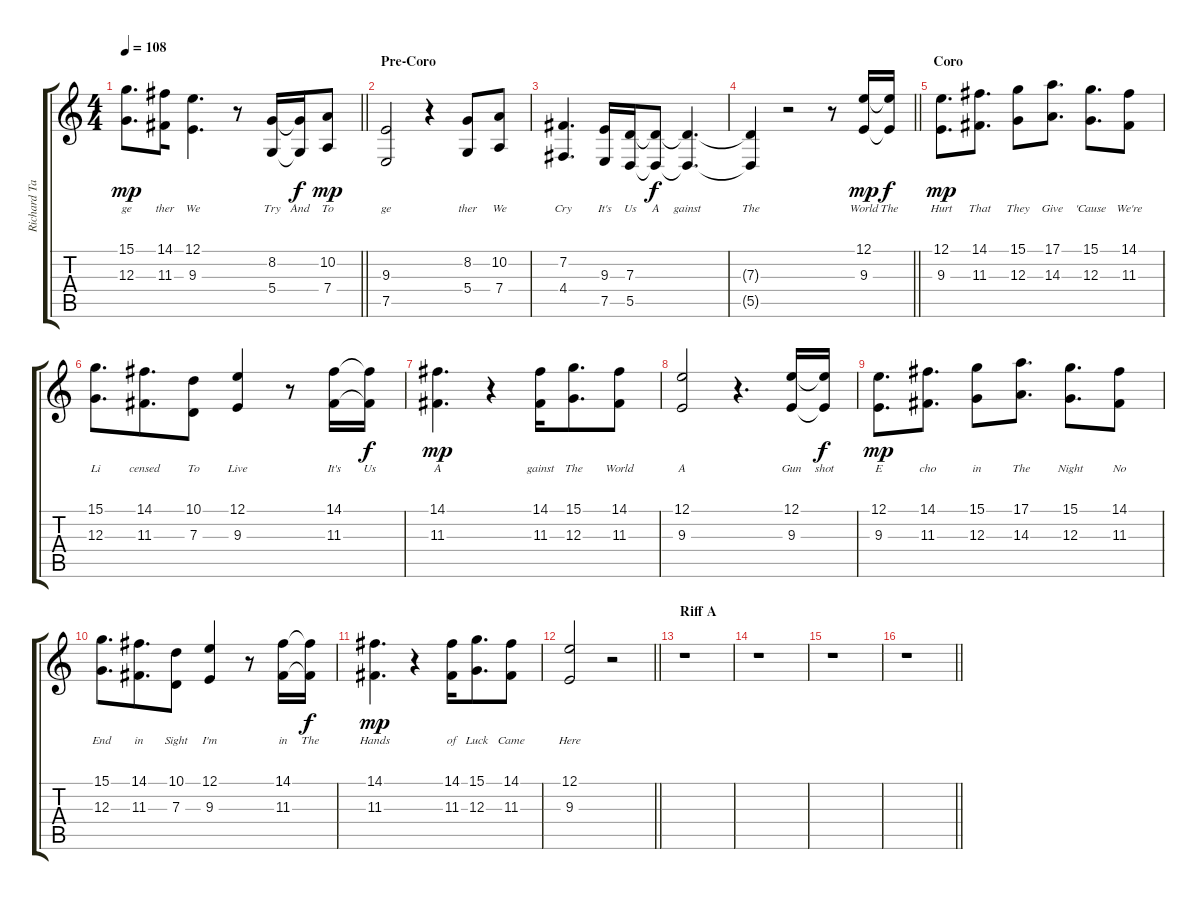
\track ("Richard Taylor" "Richard Ta") {instrument englishhorn}
\staff {score tabs}
\tuning (E4 B3 G3 D3 A2 E2) {hide}
\ts (4 4)
\tempo 108
\clef g2
\barLineRight lightlight
\ks c
(15.1 12.3).8{d lyrics (0 "ge") lyrics (1 "") lyrics (2 "") lyrics (3 "") lyrics (4 "") dy mp beam merge} (14.1 11.3).16{lyrics (0 "ther") lyrics (1 "") lyrics (2 "") lyrics (3 "") lyrics (4 "") beam merge} (12.1 9.3).4{d lyrics (0 "We") lyrics (1 "") lyrics (2 "") lyrics (3 "") lyrics (4 "")} r.8 (8.2 5.4).16{lyrics (0 "Try") lyrics (1 "") lyrics (2 "") lyrics (3 "") lyrics (4 "")} (8.2{t} 5.4{t}).16{lyrics (0 "And") lyrics (1 "") lyrics (2 "") lyrics (3 "") lyrics (4 "") dy f} (10.2 7.4).8{lyrics (0 "To") lyrics (1 "") lyrics (2 "") lyrics (3 "") lyrics (4 "") dy mp} |
\section ("" "Pre-Coro")
(9.3 7.5).2{lyrics (0 "ge") lyrics (1 "") lyrics (2 "") lyrics (3 "") lyrics (4 "")} r.4 (8.2 5.4).8{lyrics (0 "ther") lyrics (1 "") lyrics (2 "") lyrics (3 "") lyrics (4 "")} (10.2 7.4).8{lyrics (0 "We") lyrics (1 "") lyrics (2 "") lyrics (3 "") lyrics (4 "")} |
(7.2 4.4).4{d lyrics (0 "Cry") lyrics (1 "") lyrics (2 "") lyrics (3 "") lyrics (4 "")} (9.3 7.5).16{lyrics (0 "It's") lyrics (1 "") lyrics (2 "") lyrics (3 "") lyrics (4 "")} (7.3 5.5).16{lyrics (0 "Us") lyrics (1 "") lyrics (2 "") lyrics (3 "") lyrics (4 "") beam merge} (7.3{t} 5.5{t}).8{lyrics (0 "A") lyrics (1 "") lyrics (2 "") lyrics (3 "") lyrics (4 "") dy f} (7.3{t} 5.5{t}).4{d lyrics (0 "gainst") lyrics (1 "") lyrics (2 "") lyrics (3 "") lyrics (4 "")} |
\barLineRight lightlight
(7.3{t} 5.5{t}).4{lyrics (0 "The") lyrics (1 "") lyrics (2 "") lyrics (3 "") lyrics (4 "")} r.2 r.8{instrument lead2sawtooth} (12.1 9.3).16{lyrics (0 "World") lyrics (1 "") lyrics (2 "") lyrics (3 "") lyrics (4 "") dy mp} (12.1{t} 9.3{t}).16{lyrics (0 "The") lyrics (1 "") lyrics (2 "") lyrics (3 "") lyrics (4 "") dy f} |
\section ("" "Coro")
(12.1 9.3).8{d lyrics (0 "Hurt") lyrics (1 "") lyrics (2 "") lyrics (3 "") lyrics (4 "") dy mp instrument lead2sawtooth beam merge} (14.1 11.3).8{d lyrics (0 "That") lyrics (1 "") lyrics (2 "") lyrics (3 "") lyrics (4 "") beam split} (15.1 12.3).8{lyrics (0 "They") lyrics (1 "") lyrics (2 "") lyrics (3 "") lyrics (4 "") beam merge} (17.1 14.3).8{d lyrics (0 "Give") lyrics (1 "") lyrics (2 "") lyrics (3 "") lyrics (4 "") beam split} (15.1 12.3).8{d lyrics (0 "'Cause") lyrics (1 "") lyrics (2 "") lyrics (3 "") lyrics (4 "") beam merge} (14.1 11.3).8{lyrics (0 "We're") lyrics (1 "") lyrics (2 "") lyrics (3 "") lyrics (4 "")} |
(15.1 12.3).8{d lyrics (0 "Li") lyrics (1 "") lyrics (2 "") lyrics (3 "") lyrics (4 "")} (14.1 11.3).8{d lyrics (0 "censed") lyrics (1 "") lyrics (2 "") lyrics (3 "") lyrics (4 "") beam merge} (10.1 7.3).8{lyrics (0 "To") lyrics (1 "") lyrics (2 "") lyrics (3 "") lyrics (4 "")} (12.1 9.3).4{lyrics (0 "Live") lyrics (1 "") lyrics (2 "") lyrics (3 "") lyrics (4 "")} r.8 (14.1 11.3).16{lyrics (0 "It's") lyrics (1 "") lyrics (2 "") lyrics (3 "") lyrics (4 "")} (14.1{t} 11.3{t}).16{lyrics (0 "Us") lyrics (1 "") lyrics (2 "") lyrics (3 "") lyrics (4 "") dy f} |
(14.1 11.3).4{d lyrics (0 "A") lyrics (1 "") lyrics (2 "") lyrics (3 "") lyrics (4 "") dy mp} r.4 (14.1 11.3).16{lyrics (0 "gainst") lyrics (1 "") lyrics (2 "") lyrics (3 "") lyrics (4 "") beam merge} (15.1 12.3).8{d lyrics (0 "The") lyrics (1 "") lyrics (2 "") lyrics (3 "") lyrics (4 "") beam merge} (14.1 11.3).8{lyrics (0 "World") lyrics (1 "") lyrics (2 "") lyrics (3 "") lyrics (4 "")} |
(12.1 9.3).2{lyrics (0 "A") lyrics (1 "") lyrics (2 "") lyrics (3 "") lyrics (4 "")} r.4{d} (12.1 9.3).16{lyrics (0 "Gun") lyrics (1 "") lyrics (2 "") lyrics (3 "") lyrics (4 "")} (12.1{t} 9.3{t}).16{lyrics (0 "shot") lyrics (1 "") lyrics (2 "") lyrics (3 "") lyrics (4 "") dy f} |
(12.1 9.3).8{d lyrics (0 "E") lyrics (1 "") lyrics (2 "") lyrics (3 "") lyrics (4 "") dy mp beam merge} (14.1 11.3).8{d lyrics (0 "cho") lyrics (1 "") lyrics (2 "") lyrics (3 "") lyrics (4 "") beam split} (15.1 12.3).8{lyrics (0 "in") lyrics (1 "") lyrics (2 "") lyrics (3 "") lyrics (4 "") beam merge} (17.1 14.3).8{d lyrics (0 "The") lyrics (1 "") lyrics (2 "") lyrics (3 "") lyrics (4 "") beam split} (15.1 12.3).8{d lyrics (0 "Night") lyrics (1 "") lyrics (2 "") lyrics (3 "") lyrics (4 "") beam merge} (14.1 11.3).8{lyrics (0 "No") lyrics (1 "") lyrics (2 "") lyrics (3 "") lyrics (4 "")} |
(15.1 12.3).8{d lyrics (0 "End") lyrics (1 "") lyrics (2 "") lyrics (3 "") lyrics (4 "")} (14.1 11.3).8{d lyrics (0 "in") lyrics (1 "") lyrics (2 "") lyrics (3 "") lyrics (4 "") beam merge} (10.1 7.3).8{lyrics (0 "Sight") lyrics (1 "") lyrics (2 "") lyrics (3 "") lyrics (4 "")} (12.1 9.3).4{lyrics (0 "I'm") lyrics (1 "") lyrics (2 "") lyrics (3 "") lyrics (4 "")} r.8 (14.1 11.3).16{lyrics (0 "in") lyrics (1 "") lyrics (2 "") lyrics (3 "") lyrics (4 "")} (14.1{t} 11.3{t}).16{lyrics (0 "The") lyrics (1 "") lyrics (2 "") lyrics (3 "") lyrics (4 "") dy f} |
(14.1 11.3).4{d lyrics (0 "Hands") lyrics (1 "") lyrics (2 "") lyrics (3 "") lyrics (4 "") dy mp} r.4 (14.1 11.3).16{lyrics (0 "of") lyrics (1 "") lyrics (2 "") lyrics (3 "") lyrics (4 "") beam merge} (15.1 12.3).8{d lyrics (0 "Luck") lyrics (1 "") lyrics (2 "") lyrics (3 "") lyrics (4 "") beam merge} (14.1 11.3).8{lyrics (0 "Came") lyrics (1 "") lyrics (2 "") lyrics (3 "") lyrics (4 "")} |
\barLineRight lightlight
(12.1 9.3).2{lyrics (0 "Here") lyrics (1 "") lyrics (2 "") lyrics (3 "") lyrics (4 "")} r.2 |
\section ("" "Riff A")
r.1 |
r.1 |
r.1 |
\barLineRight lightlight
r.1
